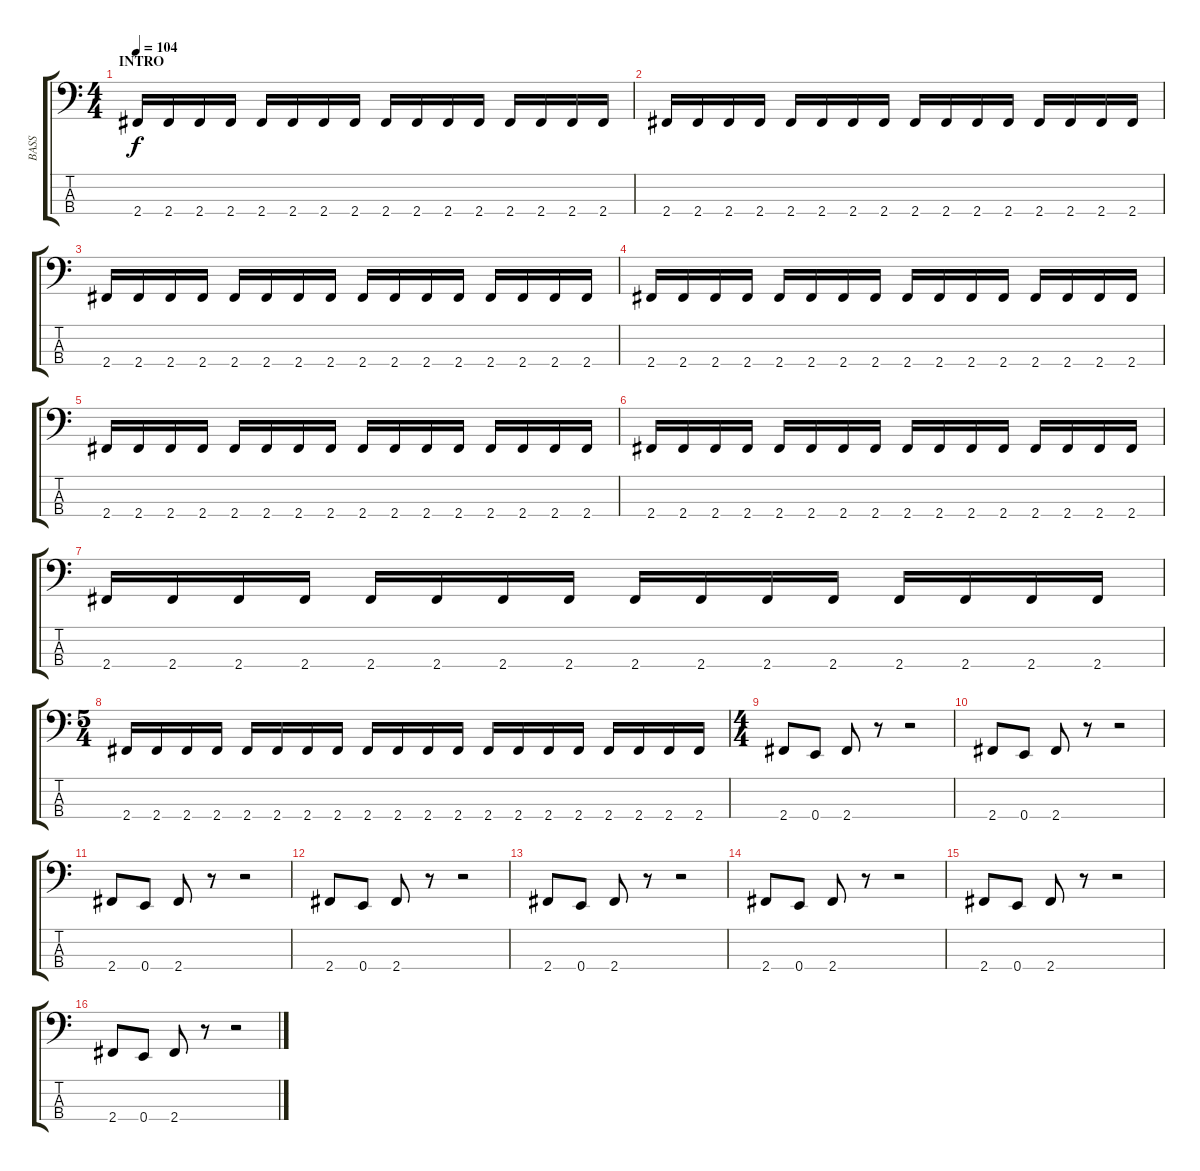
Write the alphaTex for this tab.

\track ("BASS" "BASS") {instrument electricbassfinger}
\staff {score tabs}
\tuning (G2 D2 A1 E1) {hide}
\ts (4 4)
\section ("" "INTRO")
\tempo 104
\clef f4
\ks c
2.4.16{dy f volume 8 instrument synthbass1} 2.4.16 2.4.16 2.4.16 2.4.16 2.4.16 2.4.16 2.4.16 2.4.16 2.4.16 2.4.16 2.4.16 2.4.16 2.4.16 2.4.16 2.4.16 |
2.4.16 2.4.16 2.4.16 2.4.16 2.4.16 2.4.16 2.4.16 2.4.16 2.4.16 2.4.16 2.4.16 2.4.16 2.4.16 2.4.16 2.4.16 2.4.16 |
2.4.16 2.4.16 2.4.16 2.4.16 2.4.16 2.4.16 2.4.16 2.4.16 2.4.16 2.4.16 2.4.16 2.4.16 2.4.16 2.4.16 2.4.16 2.4.16 |
2.4.16 2.4.16 2.4.16 2.4.16 2.4.16 2.4.16 2.4.16 2.4.16 2.4.16 2.4.16 2.4.16 2.4.16 2.4.16 2.4.16 2.4.16 2.4.16 |
2.4.16 2.4.16 2.4.16 2.4.16 2.4.16 2.4.16 2.4.16 2.4.16 2.4.16 2.4.16 2.4.16 2.4.16 2.4.16 2.4.16 2.4.16 2.4.16 |
2.4.16 2.4.16 2.4.16 2.4.16 2.4.16 2.4.16 2.4.16 2.4.16 2.4.16 2.4.16 2.4.16 2.4.16 2.4.16 2.4.16 2.4.16 2.4.16 |
2.4.16 2.4.16 2.4.16 2.4.16 2.4.16 2.4.16 2.4.16 2.4.16 2.4.16 2.4.16 2.4.16 2.4.16 2.4.16 2.4.16 2.4.16 2.4.16 |
\ts (5 4)
2.4.16 2.4.16 2.4.16 2.4.16 2.4.16 2.4.16 2.4.16 2.4.16 2.4.16 2.4.16 2.4.16 2.4.16 2.4.16 2.4.16 2.4.16 2.4.16 2.4.16 2.4.16 2.4.16 2.4.16 |
\ts (4 4)
2.4.8{volume 15 instrument electricbassfinger} 0.4.8 2.4.8 r.8 r.2 |
2.4.8 0.4.8 2.4.8 r.8 r.2 |
2.4.8 0.4.8 2.4.8 r.8 r.2 |
2.4.8 0.4.8 2.4.8 r.8 r.2 |
2.4.8 0.4.8 2.4.8 r.8 r.2 |
2.4.8 0.4.8 2.4.8 r.8 r.2 |
2.4.8 0.4.8 2.4.8 r.8 r.2 |
2.4.8 0.4.8 2.4.8 r.8 r.2
